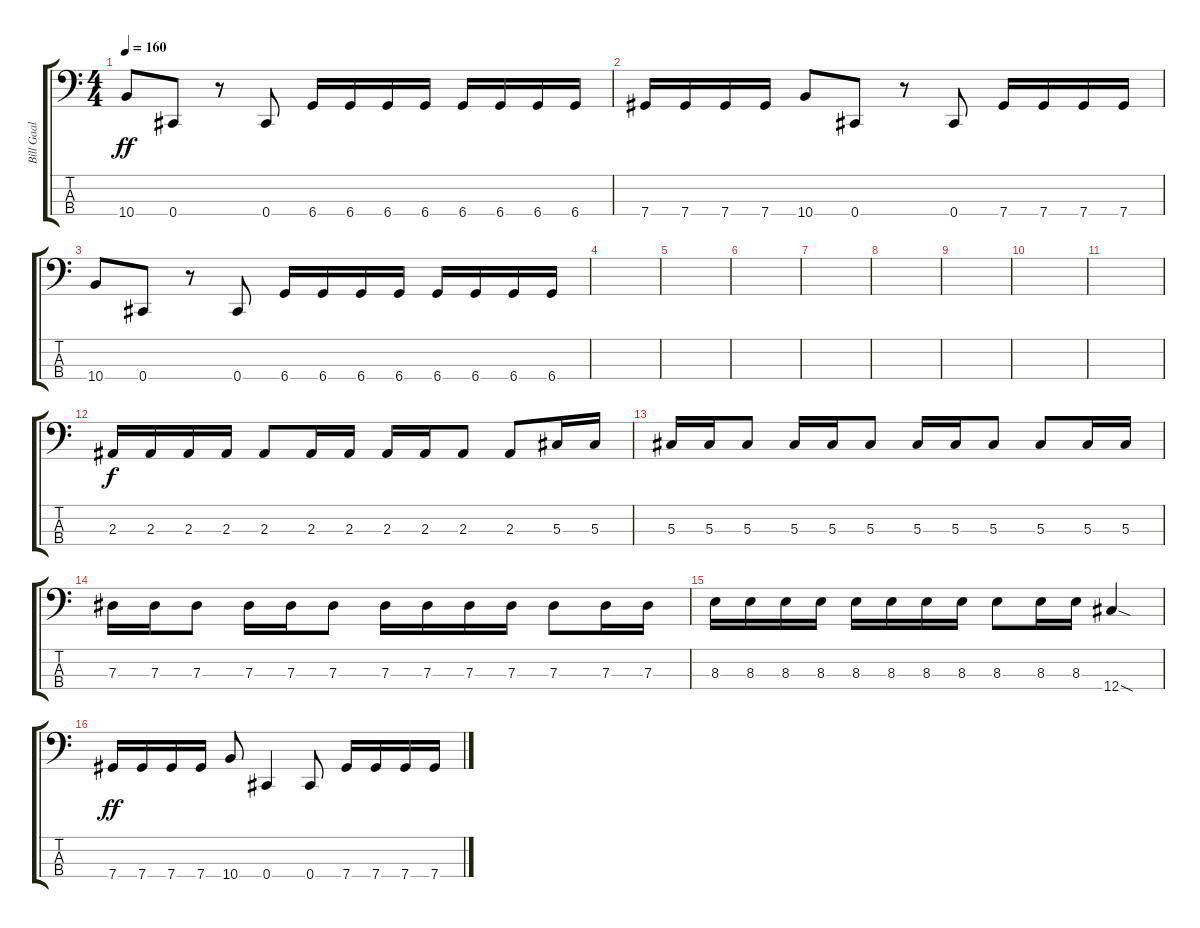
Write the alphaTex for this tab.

\track ("Bill Gaal" "Bill Gaal") {instrument electricbassfinger}
\staff {score tabs}
\tuning (Gb2 Db2 Ab1 Db1) {hide}
\ts (4 4)
\tempo 160
\clef f4
\ks c
10.4.8{dy ff} 0.4.8 r.8 0.4.8 6.4.16 6.4.16 6.4.16 6.4.16 6.4.16 6.4.16 6.4.16 6.4.16 |
7.4.16 7.4.16 7.4.16 7.4.16 10.4.8 0.4.8 r.8 0.4.8 7.4.16 7.4.16 7.4.16 7.4.16 |
10.4.8 0.4.8 r.8 0.4.8 6.4.16 6.4.16 6.4.16 6.4.16 6.4.16 6.4.16 6.4.16 6.4.16 |
|
|
|
|
|
|
|
|
2.3.16{dy f} 2.3.16 2.3.16 2.3.16 2.3.8 2.3.16 2.3.16 2.3.16 2.3.16 2.3.8 2.3.8 5.3.16 5.3.16 |
5.3.16 5.3.16 5.3.8 5.3.16 5.3.16 5.3.8 5.3.16 5.3.16 5.3.8 5.3.8 5.3.16 5.3.16 |
7.3.16 7.3.16 7.3.8 7.3.16 7.3.16 7.3.8 7.3.16 7.3.16 7.3.16 7.3.16 7.3.8 7.3.16 7.3.16 |
8.3.16 8.3.16 8.3.16 8.3.16 8.3.16 8.3.16 8.3.16 8.3.16 8.3.8 8.3.16 8.3.16 12.4{sod}.4 |
7.4.16{dy ff} 7.4.16 7.4.16 7.4.16 10.4.8 0.4.4 0.4.8 7.4.16 7.4.16 7.4.16 7.4.16
